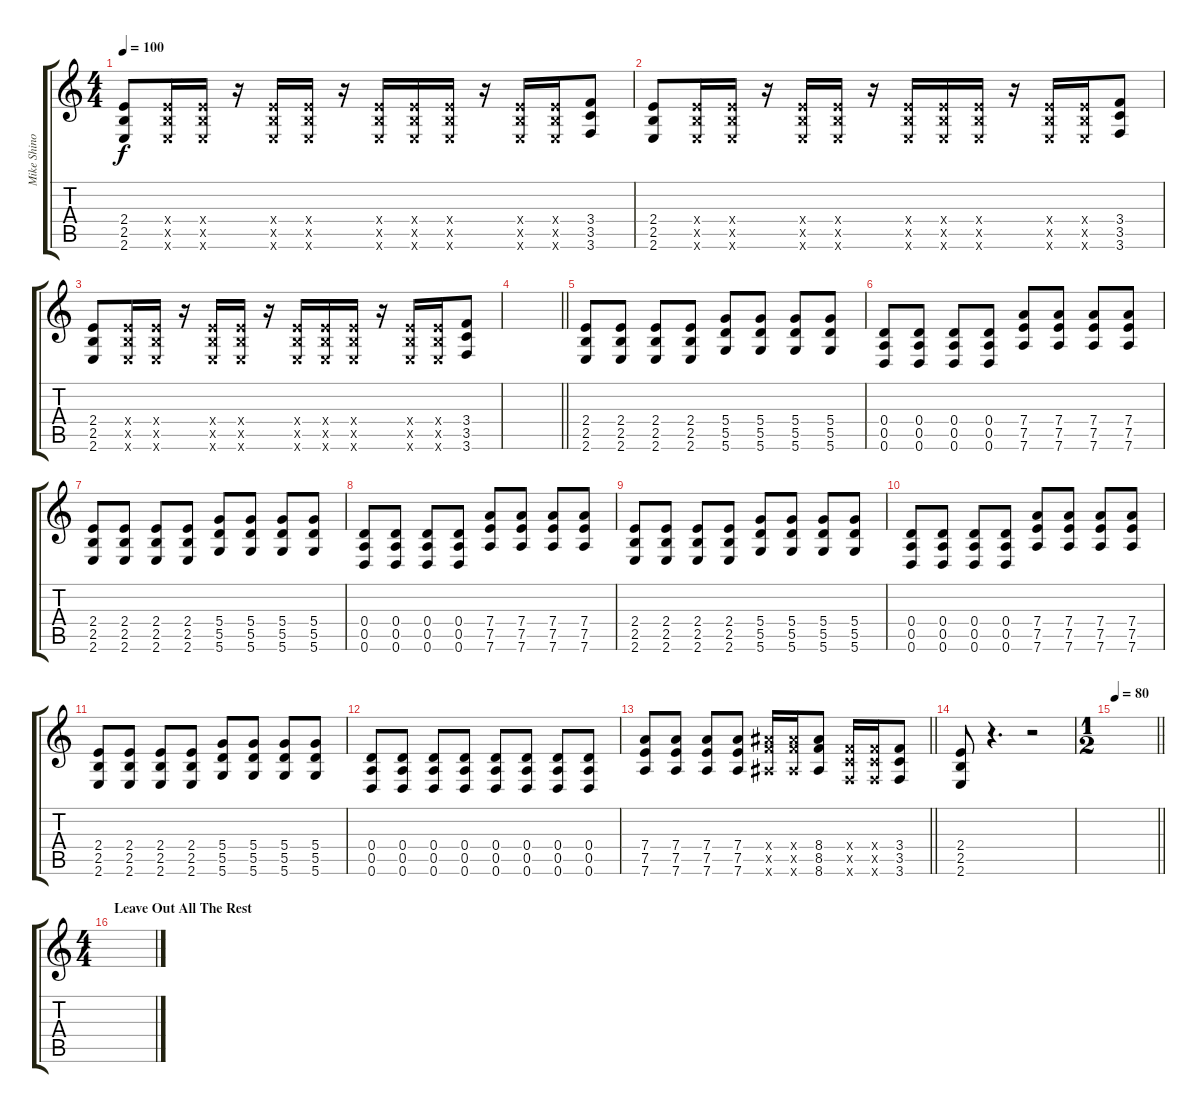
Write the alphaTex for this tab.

\track ("Mike Shinoda [Gtr.1]" "Mike Shino") {instrument overdrivenguitar}
\staff {score tabs}
\tuning (E4 B3 G3 D3 A2 D2) {hide}
\ts (4 4)
\tempo 100
\clef g2
\ks c
(2.4 2.5 2.6).8{dy f} (2.4{x} 2.5{x} 2.6{x}).16 (2.4{x} 2.5{x} 2.6{x}).16 r.16 (2.4{x} 2.5{x} 2.6{x}).16 (2.4{x} 2.5{x} 2.6{x}).16 r.16 (2.4{x} 2.5{x} 2.6{x}).16 (2.4{x} 2.5{x} 2.6{x}).16 (2.4{x} 2.5{x} 2.6{x}).16 r.16 (2.4{x} 2.5{x} 2.6{x}).16 (2.4{x} 2.5{x} 2.6{x}).16 (3.4 3.5 3.6).8 |
(2.4 2.5 2.6).8 (2.4{x} 2.5{x} 2.6{x}).16 (2.4{x} 2.5{x} 2.6{x}).16 r.16 (2.4{x} 2.5{x} 2.6{x}).16 (2.4{x} 2.5{x} 2.6{x}).16 r.16 (2.4{x} 2.5{x} 2.6{x}).16 (2.4{x} 2.5{x} 2.6{x}).16 (2.4{x} 2.5{x} 2.6{x}).16 r.16 (2.4{x} 2.5{x} 2.6{x}).16 (2.4{x} 2.5{x} 2.6{x}).16 (3.4 3.5 3.6).8 |
(2.4 2.5 2.6).8 (2.4{x} 2.5{x} 2.6{x}).16 (2.4{x} 2.5{x} 2.6{x}).16 r.16 (2.4{x} 2.5{x} 2.6{x}).16 (2.4{x} 2.5{x} 2.6{x}).16 r.16 (2.4{x} 2.5{x} 2.6{x}).16 (2.4{x} 2.5{x} 2.6{x}).16 (2.4{x} 2.5{x} 2.6{x}).16 r.16 (2.4{x} 2.5{x} 2.6{x}).16 (2.4{x} 2.5{x} 2.6{x}).16 (3.4 3.5 3.6).8 |
\barLineRight lightlight
|
(2.4 2.5 2.6).8 (2.4 2.5 2.6).8 (2.4 2.5 2.6).8 (2.4 2.5 2.6).8 (5.4 5.5 5.6).8 (5.4 5.5 5.6).8 (5.4 5.5 5.6).8 (5.4 5.5 5.6).8 |
(0.4 0.5 0.6).8 (0.4 0.5 0.6).8 (0.4 0.5 0.6).8 (0.4 0.5 0.6).8 (7.4 7.5 7.6).8 (7.4 7.5 7.6).8 (7.4 7.5 7.6).8 (7.4 7.5 7.6).8 |
(2.4 2.5 2.6).8 (2.4 2.5 2.6).8 (2.4 2.5 2.6).8 (2.4 2.5 2.6).8 (5.4 5.5 5.6).8 (5.4 5.5 5.6).8 (5.4 5.5 5.6).8 (5.4 5.5 5.6).8 |
(0.4 0.5 0.6).8 (0.4 0.5 0.6).8 (0.4 0.5 0.6).8 (0.4 0.5 0.6).8 (7.4 7.5 7.6).8 (7.4 7.5 7.6).8 (7.4 7.5 7.6).8 (7.4 7.5 7.6).8 |
(2.4 2.5 2.6).8 (2.4 2.5 2.6).8 (2.4 2.5 2.6).8 (2.4 2.5 2.6).8 (5.4 5.5 5.6).8 (5.4 5.5 5.6).8 (5.4 5.5 5.6).8 (5.4 5.5 5.6).8 |
(0.4 0.5 0.6).8 (0.4 0.5 0.6).8 (0.4 0.5 0.6).8 (0.4 0.5 0.6).8 (7.4 7.5 7.6).8 (7.4 7.5 7.6).8 (7.4 7.5 7.6).8 (7.4 7.5 7.6).8 |
(2.4 2.5 2.6).8 (2.4 2.5 2.6).8 (2.4 2.5 2.6).8 (2.4 2.5 2.6).8 (5.4 5.5 5.6).8 (5.4 5.5 5.6).8 (5.4 5.5 5.6).8 (5.4 5.5 5.6).8 |
(0.4 0.5 0.6).8 (0.4 0.5 0.6).8 (0.4 0.5 0.6).8 (0.4 0.5 0.6).8 (0.4 0.5 0.6).8 (0.4 0.5 0.6).8 (0.4 0.5 0.6).8 (0.4 0.5 0.6).8 |
\barLineRight lightlight
(7.4 7.5 7.6).8 (7.4 7.5 7.6).8 (7.4 7.5 7.6).8 (7.4 7.5 7.6).8 (8.4{x} 8.5{x} 8.6{x}).16 (8.4{x} 8.5{x} 8.6{x}).16 (8.4 8.5 8.6).8 (3.4{x} 3.5{x} 3.6{x}).16 (3.4{x} 3.5{x} 3.6{x}).16 (3.4 3.5 3.6).8 |
(2.4 2.5 2.6).8 r.4{d} r.2 |
\ts (1 2)
\tempo 80
\barLineRight lightlight
|
\ts (4 4)
\section ("" "Leave Out All The Rest")
